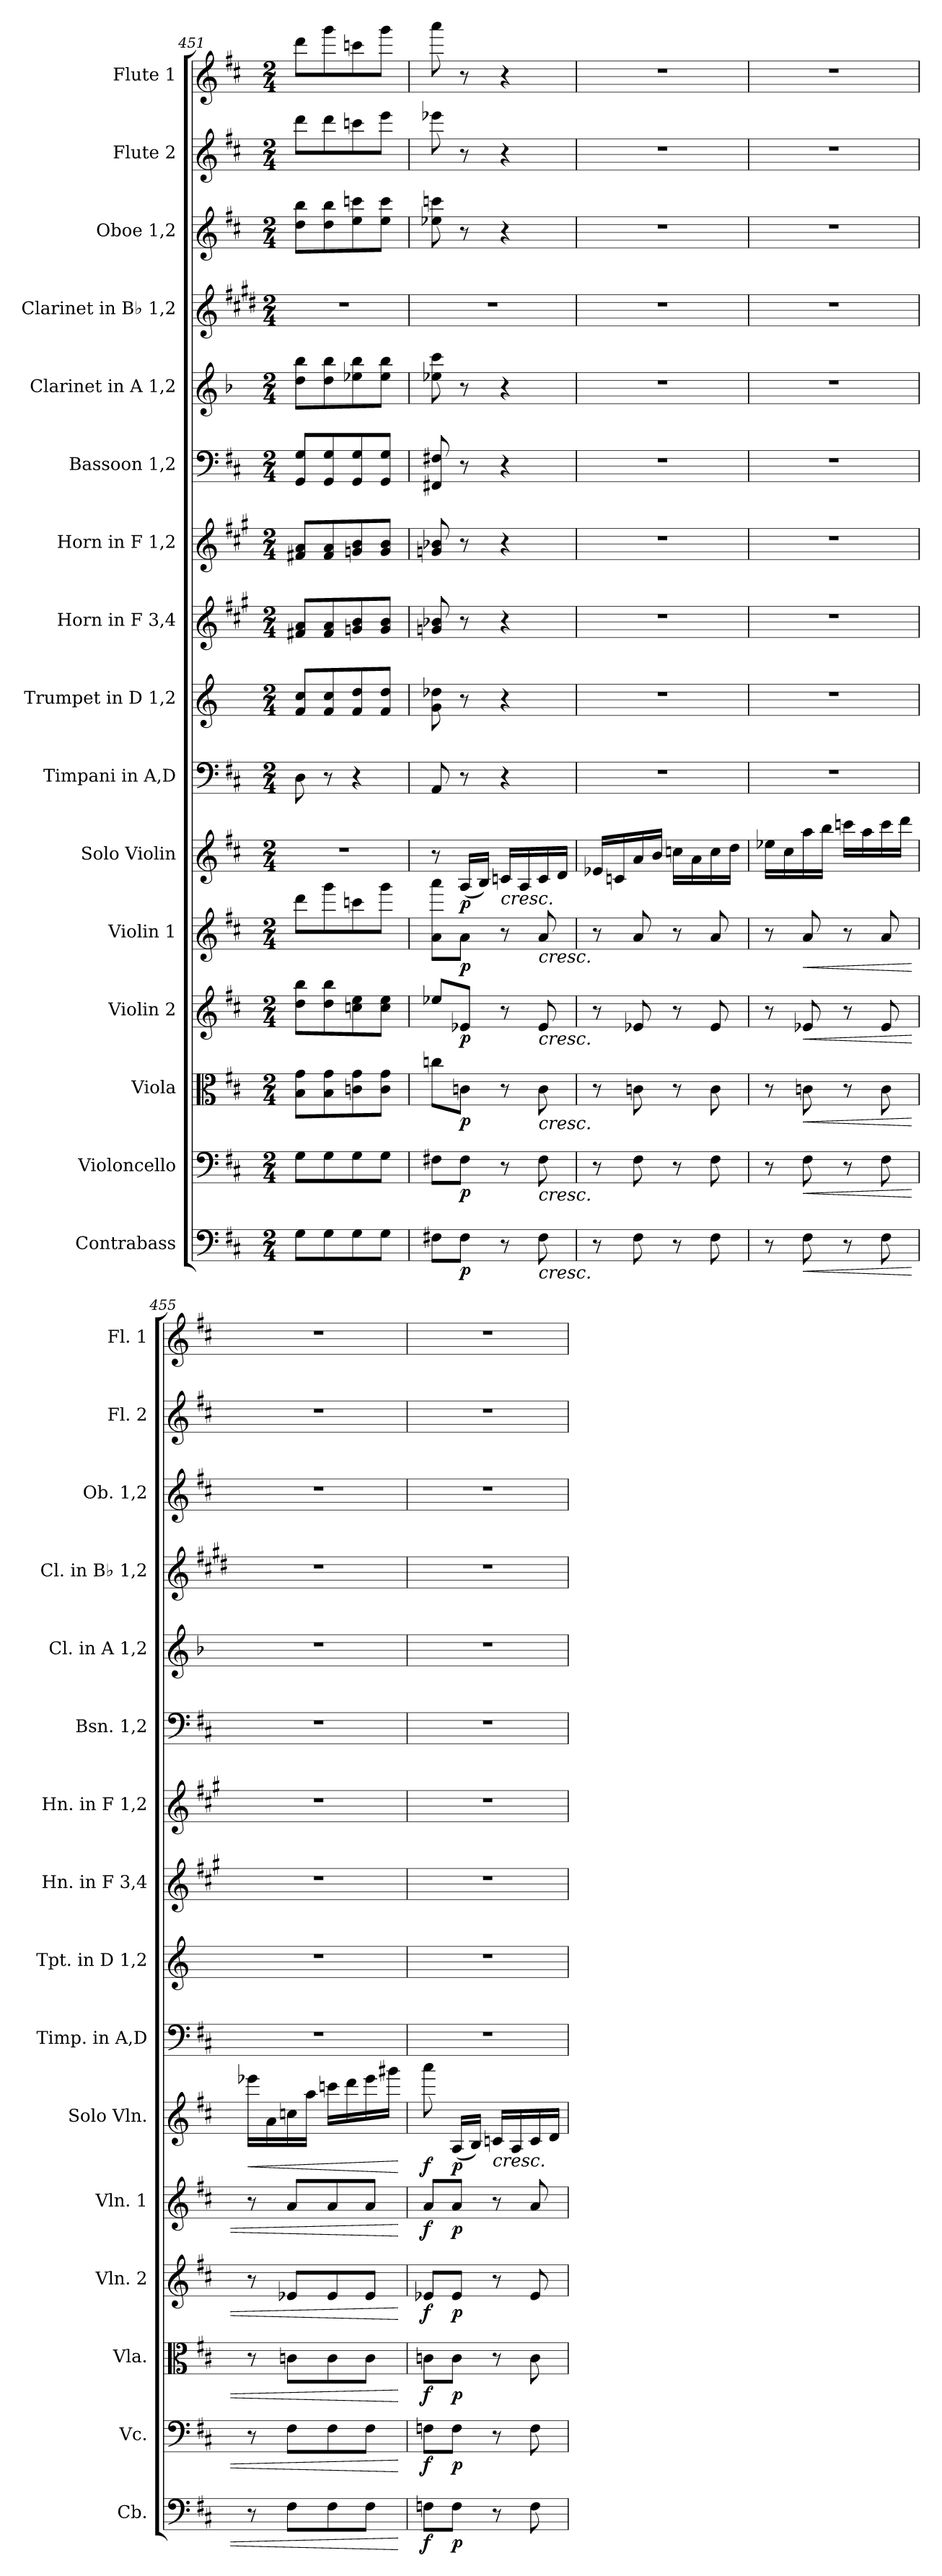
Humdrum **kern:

**kern	**dynam	**kern	**dynam	**kern	**dynam	**kern	**dynam	**kern	**dynam	**kern	**dynam	**kern	**kern	**kern	**kern	**kern	**kern	**kern	**kern	**kern	**kern
*part16	*part16	*part15	*part15	*part14	*part14	*part13	*part13	*part12	*part12	*part11	*part11	*part10	*part9	*part8	*part7	*part6	*part5	*part4	*part3	*part2	*part1
*staff16	*staff16	*staff15	*staff15	*staff14	*staff14	*staff13	*staff13	*staff12	*staff12	*staff11	*staff11	*staff10	*staff9	*staff8	*staff7	*staff6	*staff5	*staff4	*staff3	*staff2	*staff1
*I"Contrabass	*	*I"Violoncello	*	*I"Viola	*	*I"Violin 2	*	*I"Violin 1	*	*I"Solo Violin	*	*I"Timpani in A,D	*I"Trumpet in D 1,2	*I"Horn in F 3,4	*I"Horn in F 1,2	*I"Bassoon 1,2	*I"Clarinet in A 1,2	*I"Clarinet in B♭ 1,2	*I"Oboe 1,2	*I"Flute 2	*I"Flute 1
*I'Cb.	*	*I'Vc.	*	*I'Vla.	*	*I'Vln. 2	*	*I'Vln. 1	*	*I'Solo Vln.	*	*I'Timp. in A,D	*I'Tpt. in D 1,2	*I'Hn. in F 3,4	*I'Hn. in F 1,2	*I'Bsn. 1,2	*I'Cl. in A 1,2	*I'Cl. in B♭ 1,2	*I'Ob. 1,2	*I'Fl. 2	*I'Fl. 1
*clefF4	*	*clefF4	*	*clefC3	*	*clefG2	*	*clefG2	*	*clefG2	*	*clefF4	*clefG2	*clefG2	*clefG2	*clefF4	*clefG2	*clefG2	*clefG2	*clefG2	*clefG2
*ITrd7c12	*	*	*	*	*	*	*	*	*	*	*	*	*ITrd-1c-2	*ITrd4c7	*ITrd4c7	*	*ITrd2c3	*ITrd1c2	*	*	*
*k[f#c#]	*	*k[f#c#]	*	*k[f#c#]	*	*k[f#c#]	*	*k[f#c#]	*	*k[f#c#]	*	*k[f#c#]	*k[f#c#]	*k[f#c#]	*k[f#c#]	*k[f#c#]	*k[f#c#]	*k[f#c#]	*k[f#c#]	*k[f#c#]	*k[f#c#]
*M2/4	*	*M2/4	*	*M2/4	*	*M2/4	*	*M2/4	*	*M2/4	*	*M2/4	*M2/4	*M2/4	*M2/4	*M2/4	*M2/4	*M2/4	*M2/4	*M2/4	*M2/4
=451	=451	=451	=451	=451	=451	=451	=451	=451	=451	=451	=451	=451	=451	=451	=451	=451	=451	=451	=451	=451	=451
8GG\L	.	8G\L	.	8B\ 8g\L	.	8dd\ 8bb\L	.	8ddd\L	.	2r	.	8D\	8g/ 8dd/L	8Bn/ 8d/L	8Bn/ 8d/L	8GG/ 8G/L	8b\ 8gg\L	2r	8dd\ 8bb\L	8ddd\L	8ddd\L
8GG\	.	8G\	.	8B\ 8g\	.	8dd\ 8bb\	.	8ggg\	.	.	.	8r	8g/ 8dd/	8B/ 8d/	8B/ 8d/	8GG/ 8G/	8b\ 8gg\	.	8dd\ 8bb\	8ddd\	8ggg\
8GG\	.	8G\	.	8cn\ 8g\	.	8ccn\ 8ee\	.	8cccn\	.	.	.	4r	8g/ 8ee/	8cn/ 8e/	8cn/ 8e/	8GG/ 8G/	8ccn\ 8gg\	.	8ee\ 8cccn\	8cccn\	8cccn\
8GG\J	.	8G\J	.	8c\ 8g\J	.	8cc\ 8ee\J	.	8ggg\J	.	.	.	.	8g/ 8ee/J	8c/ 8e/J	8c/ 8e/J	8GG/ 8G/J	8cc\ 8gg\J	.	8ee\ 8ccc\J	8eee\J	8ggg\J
=452	=452	=452	=452	=452	=452	=452	=452	=452	=452	=452	=452	=452	=452	=452	=452	=452	=452	=452	=452	=452	=452
8FF#X\L	.	8F#X\L	.	8ccn\L	.	8ee-X/L	.	8a\ 8aaa\L	.	8r	.	8AA/	8a\ 8ee-X\	8cn/ 8e-X/	8cn/ 8e-X/	8FF#X/ 8F#X/	8ccn\ 8aa\	2r	8ee-X\ 8cccn\	8eee-X\	8aaa\
!	!LO:DY:b	!	!LO:DY:b	!	!LO:DY:b	!	!LO:DY:b	!	!LO:DY:b	!	!LO:DY:b	!	!	!	!	!	!	!	!	!	!
8FF#\J	p	8F#\J	p	8cn\J	p	8e-X/J	p	8a\J	p	(<16A/LL	p	8r	8r	8r	8r	8r	8r	.	8r	8r	8r
.	.	.	.	.	.	.	.	.	.	16B/JJ)	.	.	.	.	.	.	.	.	.	.	.
!	!	!	!	!	!	!	!	!	!	!LO:TX:b:i:t=cresc.	!	!	!	!	!	!	!	!	!	!	!
8r	.	8r	.	8r	.	8r	.	8r	.	16cn/LL	.	4r	4r	4r	4r	4r	4r	.	4r	4r	4r
.	.	.	.	.	.	.	.	.	.	16A/	.	.	.	.	.	.	.	.	.	.	.
!	!	!	!	!	!	!	!	!LO:TX:b:i:t=cresc.	!	!	!	!	!	!	!	!	!	!	!	!	!
!	!	!	!	!	!	!LO:TX:b:i:t=cresc.	!	!	!	!	!	!	!	!	!	!	!	!	!	!	!
!	!	!	!	!LO:TX:b:i:t=cresc.	!	!	!	!	!	!	!	!	!	!	!	!	!	!	!	!	!
!	!	!LO:TX:b:i:t=cresc.	!	!	!	!	!	!	!	!	!	!	!	!	!	!	!	!	!	!	!
!LO:TX:b:i:t=cresc.	!	!	!	!	!	!	!	!	!	!	!	!	!	!	!	!	!	!	!	!	!
8FF#\	.	8F#\	.	8c\	.	8e-/	.	8a/	.	16c/	.	.	.	.	.	.	.	.	.	.	.
.	.	.	.	.	.	.	.	.	.	16d/JJ	.	.	.	.	.	.	.	.	.	.	.
=453	=453	=453	=453	=453	=453	=453	=453	=453	=453	=453	=453	=453	=453	=453	=453	=453	=453	=453	=453	=453	=453
8r	.	8r	.	8r	.	8r	.	8r	.	16e-X/LL	.	2r	2r	2r	2r	2r	2r	2r	2r	2r	2r
.	.	.	.	.	.	.	.	.	.	16cn/	.	.	.	.	.	.	.	.	.	.	.
8FF#\	.	8F#\	.	8cn\	.	8e-X/	.	8a/	.	16a/	.	.	.	.	.	.	.	.	.	.	.
.	.	.	.	.	.	.	.	.	.	16b/JJ	.	.	.	.	.	.	.	.	.	.	.
8r	.	8r	.	8r	.	8r	.	8r	.	16ccn\LL	.	.	.	.	.	.	.	.	.	.	.
.	.	.	.	.	.	.	.	.	.	16a\	.	.	.	.	.	.	.	.	.	.	.
8FF#\	.	8F#\	.	8c\	.	8e-/	.	8a/	.	16cc\	.	.	.	.	.	.	.	.	.	.	.
.	.	.	.	.	.	.	.	.	.	16dd\JJ	.	.	.	.	.	.	.	.	.	.	.
=454	=454	=454	=454	=454	=454	=454	=454	=454	=454	=454	=454	=454	=454	=454	=454	=454	=454	=454	=454	=454	=454
8r	.	8r	.	8r	.	8r	.	8r	.	16ee-X\LL	.	2r	2r	2r	2r	2r	2r	2r	2r	2r	2r
.	.	.	.	.	.	.	.	.	.	16cc#\	.	.	.	.	.	.	.	.	.	.	.
!	!LO:HP:b	!	!LO:HP:b	!	!LO:HP:b	!	!LO:HP:b	!	!LO:HP:b	!	!	!	!	!	!	!	!	!	!	!	!
8FF#\	<	8F#\	<	8cn\	<	8e-X/	<	8a/	<	16aa\	.	.	.	.	.	.	.	.	.	.	.
.	.	.	.	.	.	.	.	.	.	16bb\JJ	.	.	.	.	.	.	.	.	.	.	.
8r	.	8r	.	8r	.	8r	.	8r	.	16cccn\LL	.	.	.	.	.	.	.	.	.	.	.
.	.	.	.	.	.	.	.	.	.	16aa\	.	.	.	.	.	.	.	.	.	.	.
8FF#\	.	8F#\	.	8c\	.	8e-/	.	8a/	.	16ccc\	.	.	.	.	.	.	.	.	.	.	.
.	.	.	.	.	.	.	.	.	.	16ddd\JJ	.	.	.	.	.	.	.	.	.	.	.
!!LO:PB:g=z
=455	=455	=455	=455	=455	=455	=455	=455	=455	=455	=455	=455	=455	=455	=455	=455	=455	=455	=455	=455	=455	=455
!	!	!	!	!	!	!	!	!	!	!	!LO:HP:b	!	!	!	!	!	!	!	!	!	!
8r	.	8r	.	8r	.	8r	.	8r	.	16eee-X\LL	<	2r	2r	2r	2r	2r	2r	2r	2r	2r	2r
.	.	.	.	.	.	.	.	.	.	16a\	.	.	.	.	.	.	.	.	.	.	.
8FF#\L	.	8F#\L	.	8cn\L	.	8e-X/L	.	8a/L	.	16ccn\	.	.	.	.	.	.	.	.	.	.	.
.	.	.	.	.	.	.	.	.	.	16aa\JJ	.	.	.	.	.	.	.	.	.	.	.
8FF#\	.	8F#\	.	8c\	.	8e-/	.	8a/	.	16cccn\LL	.	.	.	.	.	.	.	.	.	.	.
.	.	.	.	.	.	.	.	.	.	16ddd\	.	.	.	.	.	.	.	.	.	.	.
8FF#\J	.	8F#\J	.	8c\J	.	8e-/J	.	8a/J	.	16eee-\	.	.	.	.	.	.	.	.	.	.	.
.	.	.	.	.	.	.	.	.	.	16ggg#X\JJ	.	.	.	.	.	.	.	.	.	.	.
.	[	.	[	.	[	.	[	.	[	.	[	.	.	.	.	.	.	.	.	.	.
=456	=456	=456	=456	=456	=456	=456	=456	=456	=456	=456	=456	=456	=456	=456	=456	=456	=456	=456	=456	=456	=456
!	!LO:DY:b	!	!LO:DY:b	!	!LO:DY:b	!	!LO:DY:b	!	!LO:DY:b	!	!LO:DY:b	!	!	!	!	!	!	!	!	!	!
8FFn\L	f	8Fn\L	f	8cn\L	f	8e-X/L	f	8a/L	f	8aaa\	f	2r	2r	2r	2r	2r	2r	2r	2r	2r	2r
!	!LO:DY:b	!	!LO:DY:b	!	!LO:DY:b	!	!LO:DY:b	!	!LO:DY:b	!	!LO:DY:b	!	!	!	!	!	!	!	!	!	!
8FF\J	p	8F\J	p	8c\J	p	8e-/J	p	8a/J	p	(<16A/LL	p	.	.	.	.	.	.	.	.	.	.
.	.	.	.	.	.	.	.	.	.	16B/JJ)	.	.	.	.	.	.	.	.	.	.	.
!	!	!	!	!	!	!	!	!	!	!LO:TX:b:i:t=cresc.	!	!	!	!	!	!	!	!	!	!	!
8r	.	8r	.	8r	.	8r	.	8r	.	16cn/LL	.	.	.	.	.	.	.	.	.	.	.
.	.	.	.	.	.	.	.	.	.	16A/	.	.	.	.	.	.	.	.	.	.	.
8FF\	.	8F\	.	8c\	.	8e-/	.	8a/	.	16c/	.	.	.	.	.	.	.	.	.	.	.
.	.	.	.	.	.	.	.	.	.	16d/JJ	.	.	.	.	.	.	.	.	.	.	.
=	=	=	=	=	=	=	=	=	=	=	=	=	=	=	=	=	=	=	=	=	=
*-	*-	*-	*-	*-	*-	*-	*-	*-	*-	*-	*-	*-	*-	*-	*-	*-	*-	*-	*-	*-	*-
